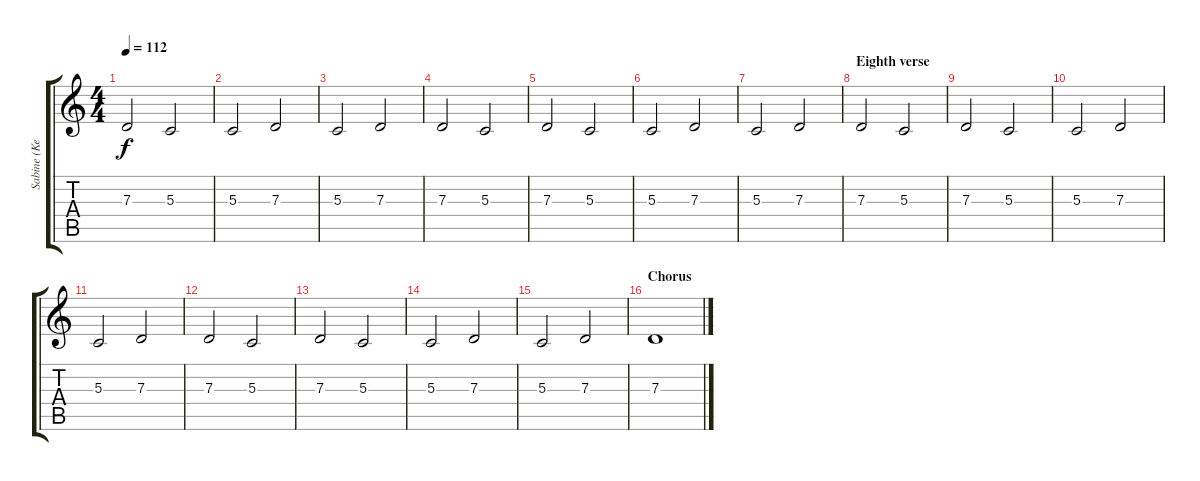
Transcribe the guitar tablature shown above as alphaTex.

\track ("Sabine (KeybMid)" "Sabine (Ke") {instrument stringensemble1}
\staff {score tabs}
\tuning (E4 B3 G3 D3 A2 E2) {hide}
\ts (4 4)
\tempo 112
\clef g2
\ks c
7.3.2{dy f} 5.3.2 |
5.3.2 7.3.2 |
5.3.2 7.3.2 |
7.3.2 5.3.2 |
7.3.2 5.3.2 |
5.3.2 7.3.2 |
5.3.2 7.3.2 |
\section ("" "Eighth verse")
7.3.2 5.3.2 |
7.3.2 5.3.2 |
5.3.2 7.3.2 |
5.3.2 7.3.2 |
7.3.2 5.3.2 |
7.3.2 5.3.2 |
5.3.2 7.3.2 |
5.3.2 7.3.2 |
\section ("" "Chorus")
7.3.1{volume 15}
